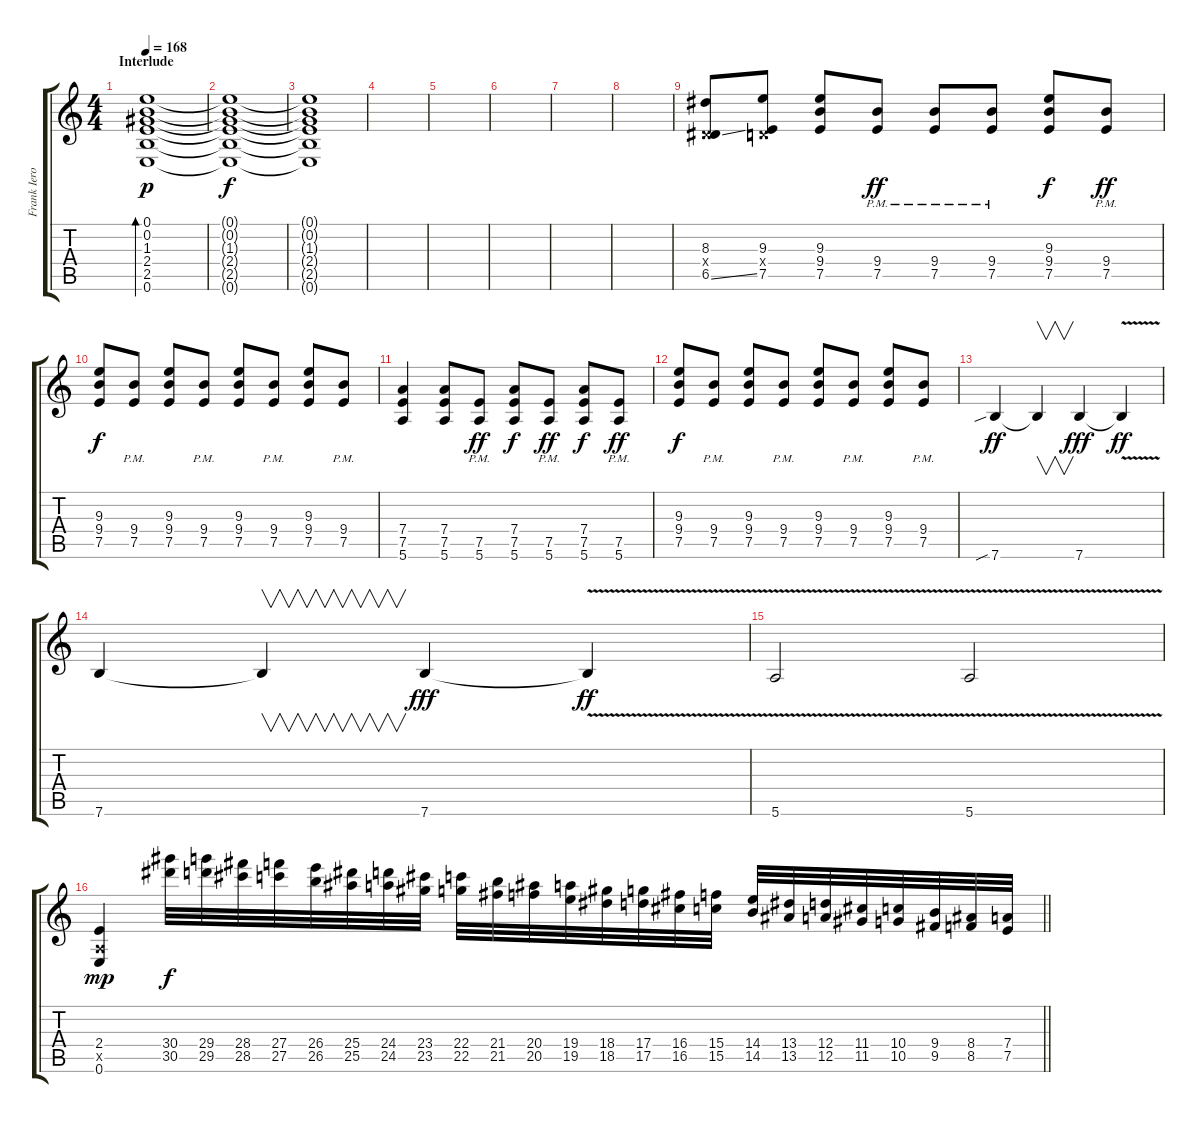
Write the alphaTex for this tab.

\track ("Frank Iero" "Frank Iero") {instrument distortionguitar}
\staff {score tabs}
\tuning (E4 B3 G3 D3 A2 E2) {hide}
\ts (4 4)
\section ("" "Interlude")
\tempo 168
\clef g2
\ks c
(0.1 0.2 1.3 2.4 2.5 0.6).1{bd 60 dy p volume 5} |
(0.1{t} 0.2{t} 1.3{t} 2.4{t} 2.5{t} 0.6{t}).1{dy f} |
(0.1{t} 0.2{t} 1.3{t} 2.4{t} 2.5{t} 0.6{t}).1 |
|
|
|
|
|
(8.3 0.4{x} 6.5{ss}).8{volume 12 balance 15} (9.3 0.4{x} 7.5).8 (9.3 9.4 7.5).8 (9.4{pm} 7.5{pm}).8{dy ff} (9.4{pm} 7.5{pm}).8 (9.4{pm} 7.5{pm}).8 (9.3 9.4 7.5).8{dy f} (9.4{pm} 7.5{pm}).8{dy ff} |
(9.3 9.4 7.5).8{dy f} (9.4{pm} 7.5{pm}).8 (9.3 9.4 7.5).8 (9.4{pm} 7.5{pm}).8 (9.3 9.4 7.5).8 (9.4{pm} 7.5{pm}).8 (9.3 9.4 7.5).8 (9.4{pm} 7.5{pm}).8 |
(7.4 7.5 5.6).4 (7.4 7.5 5.6).8 (7.5{pm} 5.6{pm}).8{dy ff} (7.4 7.5 5.6).8{dy f} (7.5{pm} 5.6{pm}).8{dy ff} (7.4 7.5 5.6).8{dy f} (7.5{pm} 5.6{pm}).8{dy ff} |
(9.3 9.4 7.5).8{dy f} (9.4{pm} 7.5{pm}).8 (9.3 9.4 7.5).8 (9.4{pm} 7.5{pm}).8 (9.3 9.4 7.5).8 (9.4{pm} 7.5{pm}).8 (9.3 9.4 7.5).8 (9.4{pm} 7.5{pm}).8 |
7.6{sib}.4{dy ff} 7.6{t}.4{v} 7.6.4{dy fff} 7.6{v t}.4{dy ff} |
7.6.4 7.6{t}.4{v} 7.6.4{dy fff} 7.6{v t}.4{dy ff} |
5.6{v}.2 5.6{v}.2 |
\barLineRight lightlight
(2.4 0.5{x} 0.6).4{dy mp} (30.4 30.5).32{dy f balance 2} (29.4 29.5).32 (28.4 28.5).32 (27.4 27.5).32 (26.4 26.5).32 (25.4 25.5).32 (24.4 24.5).32 (23.4 23.5).32 (22.4 22.5).32 (21.4 21.5).32 (20.4 20.5).32 (19.4 19.5).32 (18.4 18.5).32 (17.4 17.5).32 (16.4 16.5).32 (15.4 15.5).32 (14.4 14.5).32 (13.4 13.5).32 (12.4 12.5).32 (11.4 11.5).32 (10.4 10.5).32 (9.4 9.5).32 (8.4 8.5).32 (7.4 7.5).32
